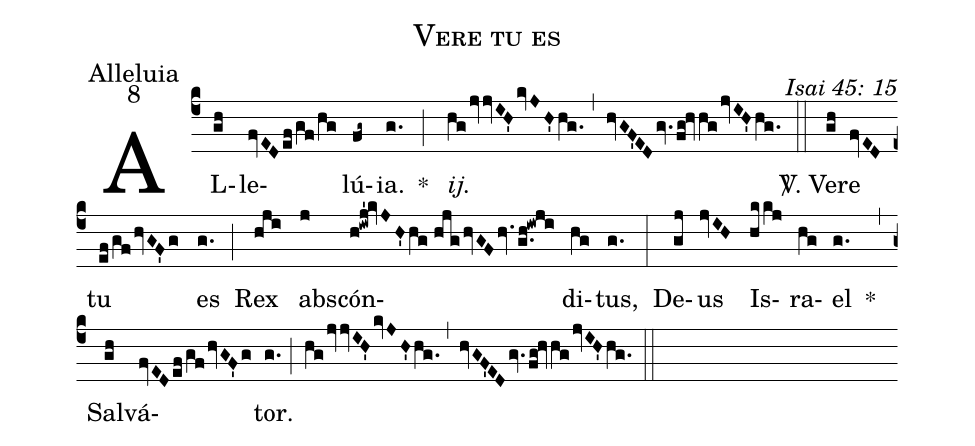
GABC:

name: Vere tu es;
office-part: Alleluia;
mode: 8;
commentary: Isai 45: 15;
%%
(c4) AL(gh)le(fvEDef/gf/hg)lú(fg~)ia.(g.) *~(;) <i>ij.</i>(hgjvvIH'kvJH'hg.) (,) (hvGF'EDgv.fg!hvhgjvIH'hg.) (::)
<sp>V/</sp>. Ve(gh)re(fvED) tu(ef/gfhvGF'g) es(g.) (;) Rex(hji) abs(j)cón(h!iwj'!kvJH'hg//hjghvGFhv.g.h!iwji)di(hg)tus,(g.) (:)
De(gj)us(jvIH) Is(hkkj)ra(hg)el(g.) *(,) ~Sal(gh)vá(fvEDef/gfhvGF'g)tor.(g.) (;) (hgjvvIH'kvJH'hg.) (,) (hvGF'EDgv.fg!hvhgjvIH'hg.) (::)
